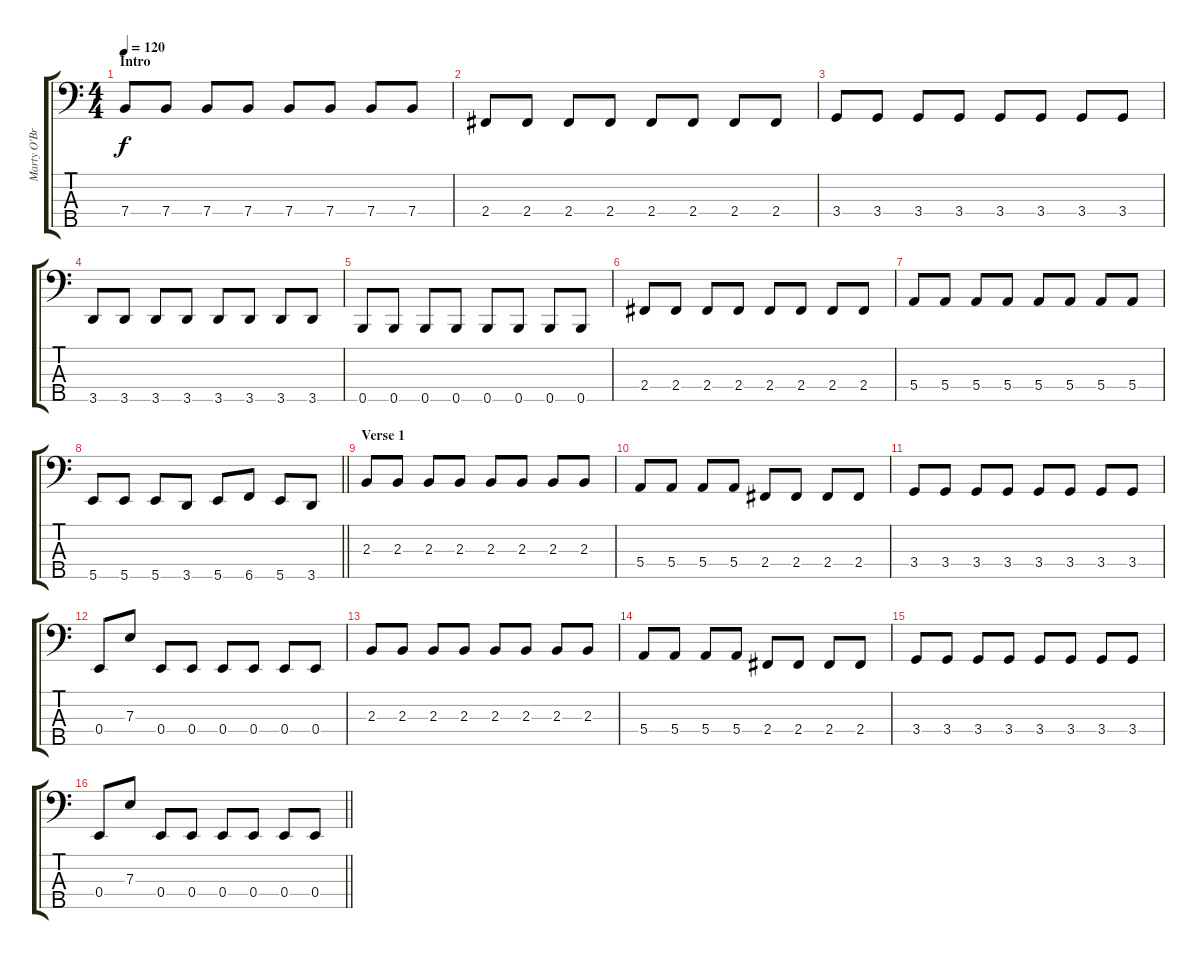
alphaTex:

\track ("Marty O'Brien" "Marty O'Br") {instrument acousticbass}
\staff {score tabs}
\tuning (G2 D2 A1 E1 B0) {hide}
\ts (4 4)
\section ("" "Intro")
\tempo 120
\clef f4
\ks c
7.4.8{dy f instrument acousticbass} 7.4.8 7.4.8 7.4.8 7.4.8 7.4.8 7.4.8 7.4.8 |
2.4.8 2.4.8 2.4.8 2.4.8 2.4.8 2.4.8 2.4.8 2.4.8 |
3.4.8 3.4.8 3.4.8 3.4.8 3.4.8 3.4.8 3.4.8 3.4.8 |
3.5.8 3.5.8 3.5.8 3.5.8 3.5.8 3.5.8 3.5.8 3.5.8 |
0.5.8 0.5.8 0.5.8 0.5.8 0.5.8 0.5.8 0.5.8 0.5.8 |
2.4.8 2.4.8 2.4.8 2.4.8 2.4.8 2.4.8 2.4.8 2.4.8 |
5.4.8 5.4.8 5.4.8 5.4.8 5.4.8 5.4.8 5.4.8 5.4.8 |
\barLineRight lightlight
5.5.8 5.5.8 5.5.8 3.5.8 5.5.8 6.5.8 5.5.8 3.5.8 |
\section ("" "Verse 1")
2.3.8 2.3.8 2.3.8 2.3.8 2.3.8 2.3.8 2.3.8 2.3.8 |
5.4.8 5.4.8 5.4.8 5.4.8 2.4.8 2.4.8 2.4.8 2.4.8 |
3.4.8 3.4.8 3.4.8 3.4.8 3.4.8 3.4.8 3.4.8 3.4.8 |
0.4.8 7.3.8 0.4.8 0.4.8 0.4.8 0.4.8 0.4.8 0.4.8 |
2.3.8 2.3.8 2.3.8 2.3.8 2.3.8 2.3.8 2.3.8 2.3.8 |
5.4.8 5.4.8 5.4.8 5.4.8 2.4.8 2.4.8 2.4.8 2.4.8 |
3.4.8 3.4.8 3.4.8 3.4.8 3.4.8 3.4.8 3.4.8 3.4.8 |
\barLineRight lightlight
0.4.8 7.3.8 0.4.8 0.4.8 0.4.8 0.4.8 0.4.8 0.4.8
